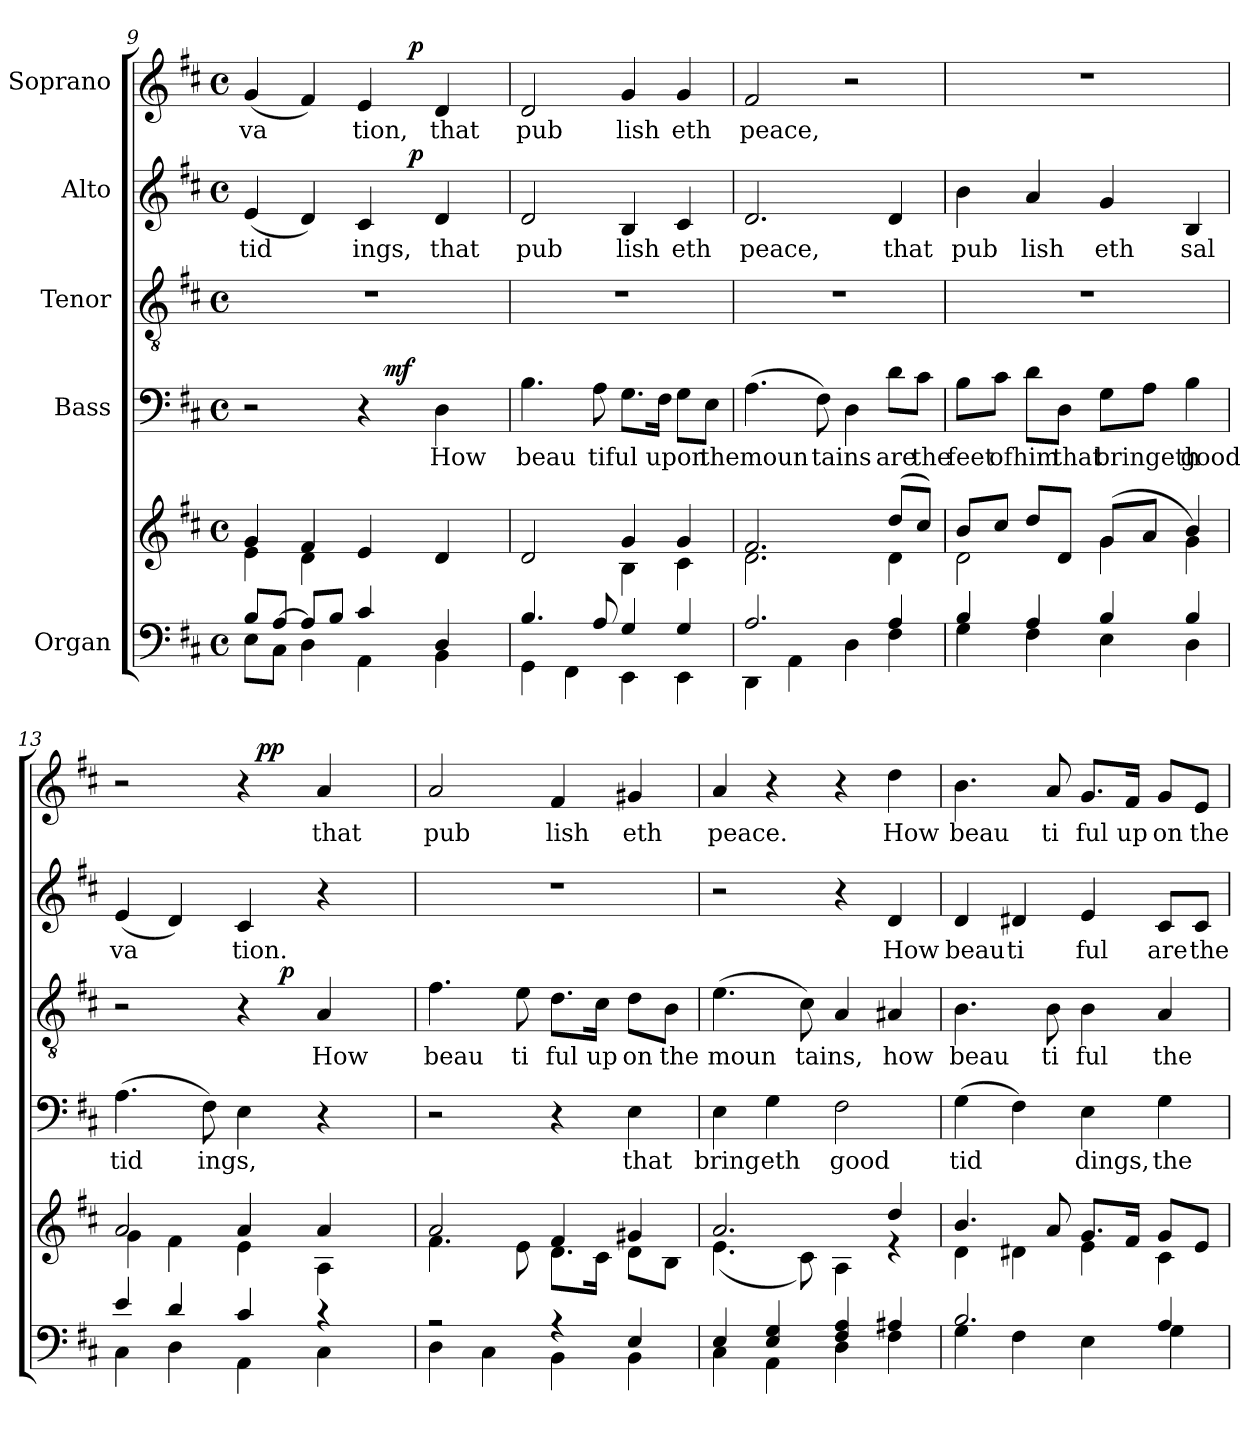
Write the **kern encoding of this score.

**kern	**kern	**kern	**text	**dynam	**kern	**text	**dynam	**kern	**text	**dynam	**kern	**text	**dynam
*part5	*part5	*part4	*part4	*part4	*part3	*part3	*part3	*part2	*part2	*part2	*part1	*part1	*part1
*staff6	*staff5	*staff4	*staff4	*staff4	*staff3	*staff3	*staff3	*staff2	*staff2	*staff2	*staff1	*staff1	*staff1
*I"Organ	*	*I"Bass	*	*	*I"Tenor	*	*	*I"Alto	*	*	*I"Soprano	*	*
!!LO:PB:g=z
*clefF4	*clefG2	*clefF4	*	*	*clefGv2	*	*	*clefG2	*	*	*clefG2	*	*
*k[f#c#]	*k[f#c#]	*k[f#c#]	*	*	*k[f#c#]	*	*	*k[f#c#]	*	*	*k[f#c#]	*	*
*D:	*D:	*D:	*	*	*D:	*	*	*D:	*	*	*D:	*	*
*M4/4	*M4/4	*M4/4	*	*	*M4/4	*	*	*M4/4	*	*	*M4/4	*	*
*met(c)	*met(c)	*met(c)	*	*	*met(c)	*	*	*met(c)	*	*	*met(c)	*	*
=9	=9	=9	=9	=9	=9	=9	=9	=9	=9	=9	=9	=9	=9
*^	*^	*	*	*	*	*	*	*	*	*	*	*	*
!	!	!	!	!	!	!	!	!	!	!	!LO:LY:b	!	!	!LO:LY:b:cj	!
*	*	*	*	*^	*	*	*	*	*	*^	*	*	*^	*	*
8B/L	8E\L	4g/	4e\	2r	2ryy	.	.	1r	.	.	(<4e/	2ryy	tid	.	(<4g/	2ryy	va	.
[>8A/J	8C#\J	.	.	.	.	.	.	.	.	.	.	.	.	.	.	.	.	.
8A/L]	4D\	4f#/	4d\	.	.	.	.	.	.	.	4d/)	.	.	.	4f#/)	.	.	.
8B/J	.	.	.	.	.	.	.	.	.	.	.	.	.	.	.	.	.	.
!	!	!	!	!	!	!	!	!	!	!	!	!	!LO:LY:b:cj	!	!	!	!LO:LY:b:cj	!
4c#/	4AA\	4e/	2ryy	4r	16ryy	.	.	.	.	.	4c#/	8ryy	ings,	.	4e/	8ryy	tion,	.
.	.	.	.	.	64ryy	.	.	.	.	.	.	.	.	.	.	.	.	.
!	!	!	!	!	!	!	!LO:DY:a	!	!	!	!	!	!	!	!	!	!	!
.	.	.	.	.	4ryy	.	mf	.	.	.	.	.	.	.	.	.	.	.
.	.	.	.	.	.	.	.	.	.	.	.	64ryy	.	.	.	64ryy	.	.
!	!	!	!	!	!	!	!	!	!	!	!	!	!	!LO:DY:a	!	!	!	!LO:DY:a
.	.	.	.	.	.	.	.	.	.	.	.	4ryy	.	p	.	4ryy	.	p
!	!	!	!	!	!	!LO:LY:b:cj	!	!	!	!	!	!	!LO:LY:b:cj	!	!	!	!LO:LY:b:cj	!
4D/	4BB\	4d/	.	4D\	.	How	.	.	.	.	4d/	.	that	.	4d/	.	that	.
.	.	.	.	.	8ryy	.	.	.	.	.	.	.	.	.	.	.	.	.
.	.	.	.	.	.	.	.	.	.	.	.	16..ryy	.	.	.	16..ryy	.	.
.	.	.	.	.	32.ryy	.	.	.	.	.	.	.	.	.	.	.	.	.
=10	=10	=10	=10	=10	=10	=10	=10	=10	=10	=10	=10	=10	=10	=10	=10	=10	=10	=10
!	!	!	!	!	!	!LO:LY:b:cj	!	!	!	!	!	!	!LO:LY:b:cj	!	!	!	!LO:LY:b:cj	!
*	*	*	*	*	*	*	*	*	*	*	*v	*v	*	*	*	*	*	*
*	*	*	*	*v	*v	*	*	*	*	*	*	*	*	*v	*v	*	*
4.B/	4GG\	2d/	2ryy	4.B\	beau	.	1r	.	.	2d/	pub	.	2d/	pub	.
.	4FF#\	.	.	.	.	.	.	.	.	.	.	.	.	.	.
!	!	!	!	!	!LO:LY:b	!	!	!	!	!	!	!	!	!	!
8A/	.	.	.	8A\	tiful	.	.	.	.	.	.	.	.	.	.
!	!	!	!	!	!	!	!	!	!	!	!LO:LY:b:cj	!	!	!LO:LY:b:cj	!
4G/	4EE\	4g/	4B\	8.G\L	.	.	.	.	.	4B/	lish	.	4g/	lish	.
!	!	!	!	!	!LO:LY:b:cj	!	!	!	!	!	!	!	!	!	!
.	.	.	.	16F#\J	upon	.	.	.	.	.	.	.	.	.	.
!	!	!	!	!	!	!	!	!	!	!	!LO:LY:b:cj	!	!	!LO:LY:b:cj	!
4G/	4EE\	4g/	4c#\	8G\L	.	.	.	.	.	4c#/	eth	.	4g/	eth	.
!	!	!	!	!	!LO:LY:b:cj	!	!	!	!	!	!	!	!	!	!
.	.	.	.	8E\J	the	.	.	.	.	.	.	.	.	.	.
=11	=11	=11	=11	=11	=11	=11	=11	=11	=11	=11	=11	=11	=11	=11	=11
!	!	!	!	!	!LO:LY:b	!	!	!	!	!	!LO:LY:b:cj	!	!	!LO:LY:b:cj	!
2.A/	4DD\	2.f#/	2.d\	(>4.A\	moun	.	1r	.	.	2.d/	peace,	.	2f#/	peace,	.
.	4AA\	.	.	.	.	.	.	.	.	.	.	.	.	.	.
!	!	!	!	!	!LO:LY:b	!	!	!	!	!	!	!	!	!	!
.	.	.	.	8F#\)	tains	.	.	.	.	.	.	.	.	.	.
.	4D\	.	.	4D\	.	.	.	.	.	.	.	.	2r	.	.
!	!	!	!	!	!LO:LY:b:cj	!	!	!	!	!	!LO:LY:b:cj	!	!	!	!
4A/	4F#\	(>8dd/L	4d\	8d\L	are	.	.	.	.	4d/	that	.	.	.	.
!	!	!	!	!	!LO:LY:b:cj	!	!	!	!	!	!	!	!	!	!
.	.	8cc#/J)	.	8c#\J	the	.	.	.	.	.	.	.	.	.	.
=12	=12	=12	=12	=12	=12	=12	=12	=12	=12	=12	=12	=12	=12	=12	=12
!	!	!	!	!	!LO:LY:b:cj	!	!	!	!	!	!LO:LY:b:cj	!	!	!	!
4B/	4G\	8b/L	2d\	8B\L	feet	.	1r	.	.	4b\	pub	.	1r	.	.
!	!	!	!	!	!LO:LY:b	!	!	!	!	!	!	!	!	!	!
.	.	8cc#/J	.	8c#\J	ofhim	.	.	.	.	.	.	.	.	.	.
!	!	!	!	!	!	!	!	!	!	!	!LO:LY:b:cj	!	!	!	!
4A/	4F#\	8dd/L	.	8d\L	.	.	.	.	.	4a/	lish	.	.	.	.
!	!	!	!	!	!LO:LY:b:cj	!	!	!	!	!	!	!	!	!	!
.	.	8d/J	.	8D\J	that	.	.	.	.	.	.	.	.	.	.
!	!	!	!	!	!LO:LY:b:cj	!	!	!	!	!	!LO:LY:b:cj	!	!	!	!
4B/	4E\	(<8g/L	4g\	8G\L	bringeth	.	.	.	.	4g/	eth	.	.	.	.
.	.	8a/J	.	8A\J	.	.	.	.	.	.	.	.	.	.	.
!	!	!	!	!	!LO:LY:b:cj	!	!	!	!	!	!LO:LY:b:cj	!	!	!	!
4B/	4D\	4b/	4g\)	4B\	good	.	.	.	.	4B/	sal	.	.	.	.
!!LO:LB:g=z
=13	=13	=13	=13	=13	=13	=13	=13	=13	=13	=13	=13	=13	=13	=13	=13
!	!	!	!	!	!LO:LY:b	!	!	!	!	!	!LO:LY:b:cj	!	!	!	!
*	*	*	*	*	*	*	*^	*	*	*	*	*	*^	*	*
4e/	4C#\	2a/	4g\	(>4.A\	tid	.	2r	2ryy	.	.	(<4e/	va	.	2r	2ryy	.	.
4d/	4D\	.	4f#\	.	.	.	.	.	.	.	4d/)	.	.	.	.	.	.
!	!	!	!	!	!LO:LY:b	!	!	!	!	!	!	!	!	!	!	!	!
.	.	.	.	8F#\)	ings,	.	.	.	.	.	.	.	.	.	.	.	.
!	!	!	!	!	!	!	!	!	!	!	!	!LO:LY:b:cj	!	!	!	!	!
4c#/	4AA\	4a/	4e\	4E\	.	.	4r	16..ryy	.	.	4c#/	tion.	.	4r	32.ryy	.	.
!	!	!	!	!	!	!	!	!	!	!	!	!	!	!	!	!	!LO:DY:a
.	.	.	.	.	.	.	.	.	.	.	.	.	.	.	4ryy	.	pp
!	!	!	!	!	!	!	!	!	!	!LO:DY:a	!	!	!	!	!	!	!
.	.	.	.	.	.	.	.	4ryy	.	p	.	.	.	.	.	.	.
!	!	!	!	!	!	!	!	!	!LO:LY:b:cj	!	!	!	!	!	!	!LO:LY:b:cj	!
4rc	4C#\	4a/	4A\	4r	.	.	4A/	.	How	.	4r	.	.	4a/	.	that	.
.	.	.	.	.	.	.	.	.	.	.	.	.	.	.	8ryy	.	.
.	.	.	.	.	.	.	.	8ryy	.	.	.	.	.	.	.	.	.
.	.	.	.	.	.	.	.	.	.	.	.	.	.	.	16ryy	.	.
.	.	.	.	.	.	.	.	64ryy	.	.	.	.	.	.	64ryy	.	.
=14	=14	=14	=14	=14	=14	=14	=14	=14	=14	=14	=14	=14	=14	=14	=14	=14	=14
!	!	!	!	!	!	!	!	!	!LO:LY:b:cj	!	!	!	!	!	!	!LO:LY:b:cj	!
*	*	*	*	*	*	*	*v	*v	*	*	*	*	*	*v	*v	*	*
2r	4D\	2a/	4.f#\	2r	.	.	4.f#\	beau	.	1r	.	.	2a/	pub	.
.	4C#\	.	.	.	.	.	.	.	.	.	.	.	.	.	.
!	!	!	!	!	!	!	!	!LO:LY:b:cj	!	!	!	!	!	!	!
.	.	.	8e\	.	.	.	8e\	ti	.	.	.	.	.	.	.
!	!	!	!	!	!	!	!	!LO:LY:b:cj	!	!	!	!	!	!LO:LY:b:cj	!
4rA	4BB\	4f#/	8.d\L	4r	.	.	8.d\L	ful	.	.	.	.	4f#/	lish	.
!	!	!	!	!	!	!	!	!LO:LY:b:cj	!	!	!	!	!	!	!
.	.	.	16c#\J	.	.	.	16c#\J	up	.	.	.	.	.	.	.
!	!	!	!	!	!LO:LY:b:cj	!	!	!LO:LY:b:cj	!	!	!	!	!	!LO:LY:b:cj	!
4E/	4BB\	4g#X/	8d\L	4E\	that	.	8d\L	on	.	.	.	.	4g#X/	eth	.
!	!	!	!	!	!	!	!	!LO:LY:b:cj	!	!	!	!	!	!	!
.	.	.	8B\J	.	.	.	8B\J	the	.	.	.	.	.	.	.
=15	=15	=15	=15	=15	=15	=15	=15	=15	=15	=15	=15	=15	=15	=15	=15
!	!	!	!	!	!LO:LY:b:cj	!	!	!LO:LY:b	!	!	!	!	!	!LO:LY:b:cj	!
4E/	4C#\	2.a/	(<4.e\	4E\	bring	.	(>4.e\	moun	.	2r	.	.	4a/	peace.	.
!	!	!	!	!	!LO:LY:b:cj	!	!	!	!	!	!	!	!	!	!
4G/ 4E/	4AA\	.	.	4G\	eth	.	.	.	.	.	.	.	4r	.	.
!	!	!	!	!	!	!	!	!LO:LY:b	!	!	!	!	!	!	!
.	.	.	8c#\)	.	.	.	8c#\)	tains,	.	.	.	.	.	.	.
!	!	!	!	!	!LO:LY:b:cj	!	!	!	!	!	!	!	!	!	!
4F#/ 4A/	4D\	.	4A\	2F#\	good	.	4A/	.	.	4r	.	.	4r	.	.
!	!	!	!	!	!	!	!	!LO:LY:b:cj	!	!	!LO:LY:b:cj	!	!	!LO:LY:b:cj	!
4A#X/	4F#\	4dd/	4re	.	.	.	4A#X/	how	.	4d/	How	.	4dd\	How	.
=16	=16	=16	=16	=16	=16	=16	=16	=16	=16	=16	=16	=16	=16	=16	=16
!	!	!	!	!	!LO:LY:b	!	!	!LO:LY:b:cj	!	!	!LO:LY:b:cj	!	!	!LO:LY:b:cj	!
2.B/	4G\	4.b/	4d\	(>4G\	tid	.	4.B\	beau	.	4d/	beau	.	4.b\	beau	.
!	!	!	!	!	!	!	!	!	!	!	!LO:LY:b:cj	!	!	!	!
.	4F#\	.	4d#X\	4F#\)	.	.	.	.	.	4d#X/	ti	.	.	.	.
!	!	!	!	!	!	!	!	!LO:LY:b:cj	!	!	!	!	!	!LO:LY:b:cj	!
.	.	8a/	.	.	.	.	8B\	ti	.	.	.	.	8a/	ti	.
!	!	!	!	!	!LO:LY:b:cj	!	!	!LO:LY:b:cj	!	!	!LO:LY:b:cj	!	!	!LO:LY:b:cj	!
.	4E\	8.g/L	4e\	4E\	dings,	.	4B\	ful	.	4e/	ful	.	8.g/L	ful	.
!	!	!	!	!	!	!	!	!	!	!	!	!	!	!LO:LY:b:cj	!
.	.	16f#/J	.	.	.	.	.	.	.	.	.	.	16f#/J	up	.
!	!	!	!	!	!LO:LY:b:cj	!	!	!LO:LY:b:cj	!	!	!LO:LY:b:cj	!	!	!LO:LY:b:cj	!
4A/	4G\	8g/L	4c#\	4G\	the	.	4A/	the	.	8c#/L	are	.	8g/L	on	.
!	!	!	!	!	!	!	!	!	!	!	!LO:LY:b:cj	!	!	!LO:LY:b:cj	!
.	.	8e/J	.	.	.	.	.	.	.	8c#/J	the	.	8e/J	the	.
*v	*v	*	*	*	*	*	*	*	*	*	*	*	*	*	*
*	*v	*v	*	*	*	*	*	*	*	*	*	*	*	*
=	=	=	=	=	=	=	=	=	=	=	=	=	=
*-	*-	*-	*-	*-	*-	*-	*-	*-	*-	*-	*-	*-	*-
